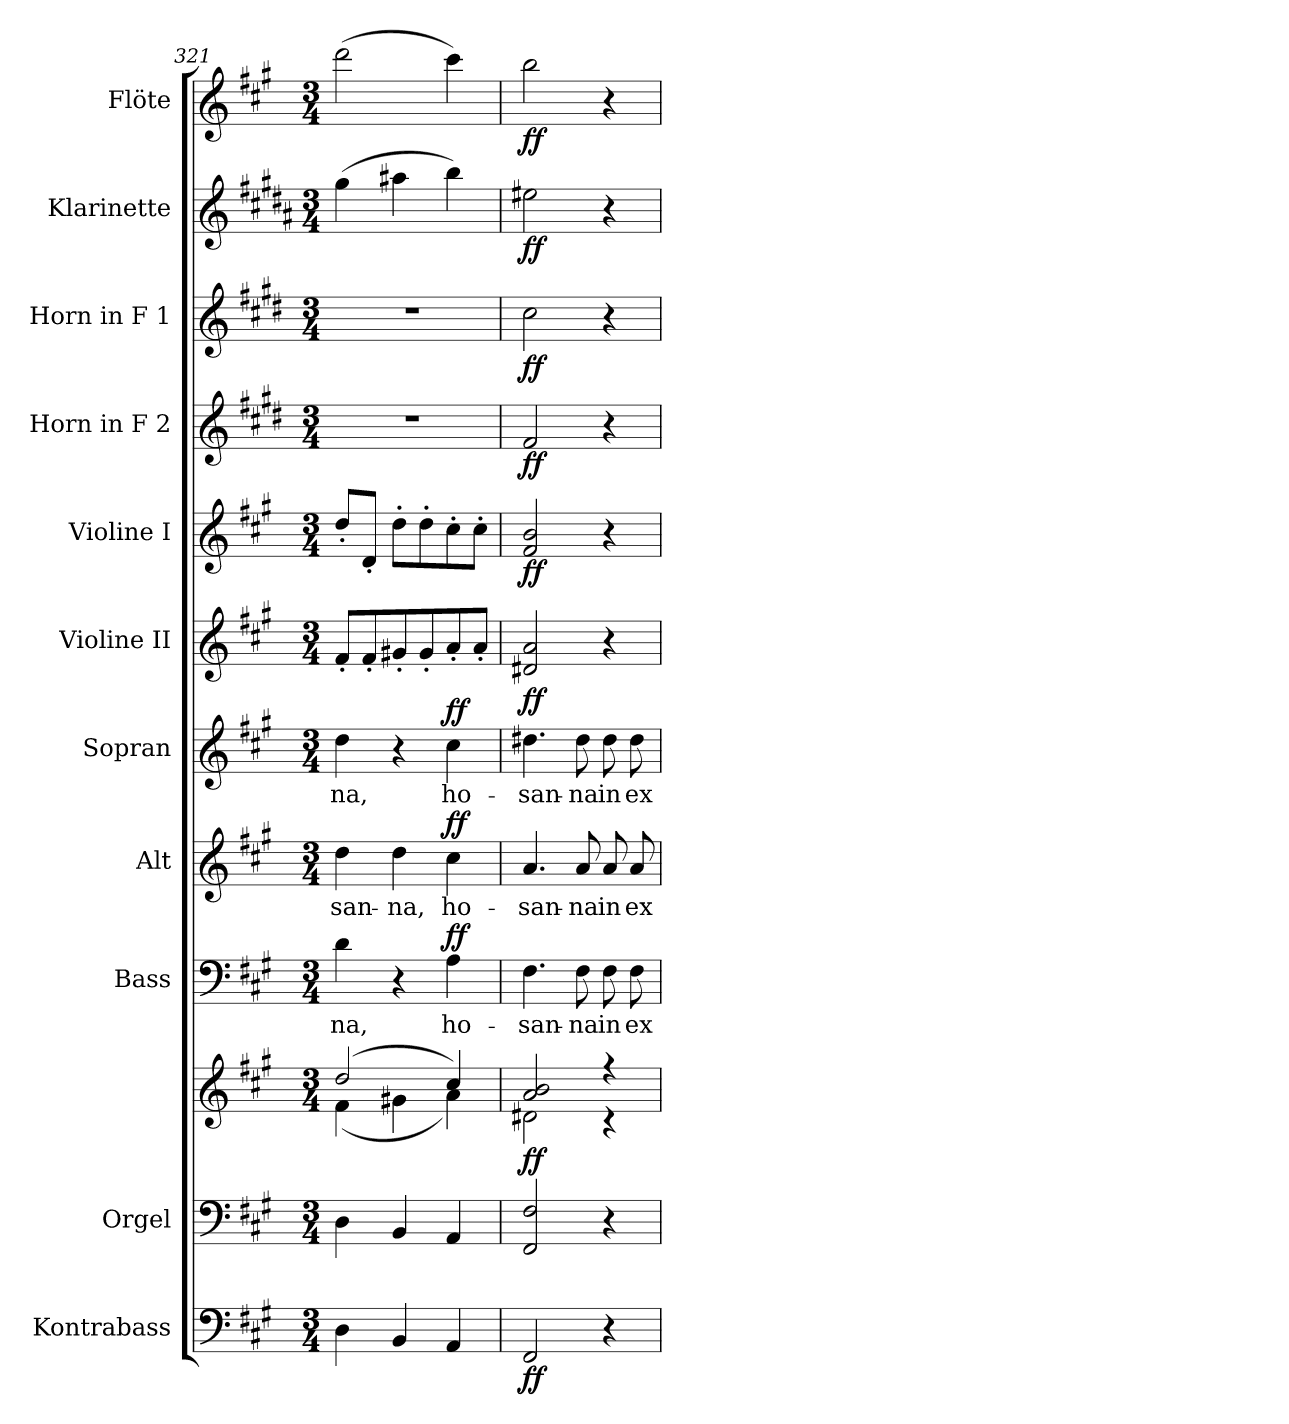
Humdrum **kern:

**kern	**dynam	**kern	**kern	**dynam	**kern	**text	**dynam	**kern	**text	**dynam	**kern	**text	**dynam	**kern	**dynam	**kern	**dynam	**kern	**dynam	**kern	**dynam	**kern	**dynam	**kern	**dynam
*part11	*part11	*part10	*part10	*part10	*part9	*part9	*part9	*part8	*part8	*part8	*part7	*part7	*part7	*part6	*part6	*part5	*part5	*part4	*part4	*part3	*part3	*part2	*part2	*part1	*part1
*staff12	*staff12	*staff11	*staff10	*staff10/11	*staff9	*staff9	*staff9	*staff8	*staff8	*staff8	*staff7	*staff7	*staff7	*staff6	*staff6	*staff5	*staff5	*staff4	*staff4	*staff3	*staff3	*staff2	*staff2	*staff1	*staff1
*I"Kontrabass	*	*I"Orgel	*	*	*I"Bass	*	*	*I"Alt	*	*	*I"Sopran	*	*	*I"Violine II	*	*I"Violine I	*	*I"Horn in F 2	*	*I"Horn in F 1	*	*I"Klarinette	*	*I"Flöte	*
*I'Kb.	*	*I'Org.	*	*	*I'B.	*	*	*I'A.	*	*	*I'S.	*	*	*I'Vl. II	*	*I'Vl. I	*	*	*	*	*	*I'Kl.	*	*I'Fl.	*
*clefF4	*	*clefF4	*clefG2	*	*clefF4	*	*	*clefG2	*	*	*clefG2	*	*	*clefG2	*	*clefG2	*	*clefG2	*	*clefG2	*	*clefG2	*	*clefG2	*
*ITrd7c12	*	*	*	*	*	*	*	*	*	*	*	*	*	*	*	*	*	*ITrd4c7	*	*ITrd4c7	*	*ITrd1c2	*	*	*
*k[f#c#g#]	*	*k[f#c#g#]	*k[f#c#g#]	*	*k[f#c#g#]	*	*	*k[f#c#g#]	*	*	*k[f#c#g#]	*	*	*k[f#c#g#]	*	*k[f#c#g#]	*	*k[f#c#g#]	*	*k[f#c#g#]	*	*k[f#c#g#]	*	*k[f#c#g#]	*
*A:	*	*A:	*A:	*	*A:	*	*	*A:	*	*	*A:	*	*	*A:	*	*A:	*	*A:	*	*A:	*	*A:	*	*A:	*
*M3/4	*	*M3/4	*M3/4	*	*M3/4	*	*	*M3/4	*	*	*M3/4	*	*	*M3/4	*	*M3/4	*	*M3/4	*	*M3/4	*	*M3/4	*	*M3/4	*
=321	=321	=321	=321	=321	=321	=321	=321	=321	=321	=321	=321	=321	=321	=321	=321	=321	=321	=321	=321	=321	=321	=321	=321	=321	=321
*	*	*	*^	*	*	*	*	*	*	*	*	*	*	*	*	*	*	*	*	*	*	*	*	*	*
!	!	!	!	!	!	!	!LO:LY:b	!	!	!LO:LY:b	!	!	!LO:LY:b	!	!	!	!	!	!	!	!	!	!	!	!	!
4DD\	.	4D\	(2dd/	(<4f#\	.	4d\	-na,	.	4dd\	-san-	.	4dd\	-na,	.	8f#'</L	.	8dd'</L	.	2.r	.	2.r	.	(>4ff#\	.	(>2ddd\	.
.	.	.	.	.	.	.	.	.	.	.	.	.	.	.	8f#'</	.	8d'</J	.	.	.	.	.	.	.	.	.
!	!	!	!	!	!	!	!	!	!	!LO:LY:b	!	!	!	!	!	!	!	!	!	!	!	!	!	!	!	!
4BBB/	.	4BB/	.	4g#X\	.	4r	.	.	4dd\	-na,	.	4r	.	.	8g#X'</	.	8dd'>\L	.	.	.	.	.	4gg#X\	.	.	.
.	.	.	.	.	.	.	.	.	.	.	.	.	.	.	8g#'</	.	8dd'>\	.	.	.	.	.	.	.	.	.
!	!	!	!	!	!	!	!LO:LY:b	!LO:DY:a	!	!LO:LY:b	!LO:DY:a	!	!LO:LY:b	!LO:DY:a	!	!	!	!	!	!	!	!	!	!	!	!
4AAA/	.	4AA/	4cc#/)	4a\)	.	4A\	ho-	ff	4cc#\	ho-	ff	4cc#\	ho-	ff	8a'</	.	8cc#'>\	.	.	.	.	.	4aa\)	.	4ccc#\)	.
.	.	.	.	.	.	.	.	.	.	.	.	.	.	.	8a'</J	.	8cc#'>\J	.	.	.	.	.	.	.	.	.
=322	=322	=322	=322	=322	=322	=322	=322	=322	=322	=322	=322	=322	=322	=322	=322	=322	=322	=322	=322	=322	=322	=322	=322	=322	=322	=322
!	!LO:DY:b	!	!	!	!LO:DY:b	!	!LO:LY:b	!	!	!LO:LY:b	!	!	!LO:LY:b	!	!	!LO:DY:b	!	!LO:DY:b	!	!LO:DY:b	!	!LO:DY:b	!	!LO:DY:b	!	!LO:DY:b
2FFF#/	ff	2FF#/ 2F#/	2a/ 2b/	2d#X\	ff	4.F#\	-san-	.	4.a/	-san-	.	4.dd#X\	-san-	.	2d#X/ 2a/	ff	2f#/ 2b/	ff	2B/	ff	2f#\	ff	2dd#X\	ff	2bb\	ff
!	!	!	!	!	!	!	!LO:LY:b	!	!	!LO:LY:b	!	!	!LO:LY:b	!	!	!	!	!	!	!	!	!	!	!	!	!
.	.	.	.	.	.	8F#\	-na	.	8a/	-na	.	8dd#\	-na	.	.	.	.	.	.	.	.	.	.	.	.	.
!	!	!	!	!	!	!	!LO:LY:b	!	!	!LO:LY:b	!	!	!LO:LY:b	!	!	!	!	!	!	!	!	!	!	!	!	!
4r	.	4r	4r	4r	.	8F#\	in	.	8a/	in	.	8dd#\	in	.	4r	.	4r	.	4r	.	4r	.	4r	.	4r	.
!	!	!	!	!	!	!	!LO:LY:b	!	!	!LO:LY:b	!	!	!LO:LY:b	!	!	!	!	!	!	!	!	!	!	!	!	!
.	.	.	.	.	.	8F#\	ex-	.	8a/	ex-	.	8dd#\	ex-	.	.	.	.	.	.	.	.	.	.	.	.	.
*	*	*	*v	*v	*	*	*	*	*	*	*	*	*	*	*	*	*	*	*	*	*	*	*	*	*	*
=	=	=	=	=	=	=	=	=	=	=	=	=	=	=	=	=	=	=	=	=	=	=	=	=	=
*-	*-	*-	*-	*-	*-	*-	*-	*-	*-	*-	*-	*-	*-	*-	*-	*-	*-	*-	*-	*-	*-	*-	*-	*-	*-
